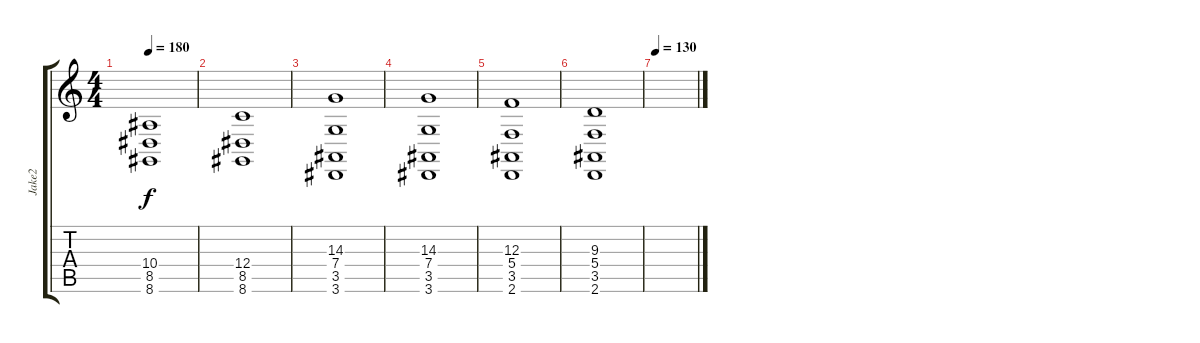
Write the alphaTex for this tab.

\track ("Jake2" "Jake2") {instrument stringensemble1}
\staff {score tabs}
\tuning (D4 A3 F3 C3 G2 C2) {hide}
\ts (4 4)
\tempo 180
\clef g2
\ks c
(10.4 8.5 8.6).1{dy f} |
(12.4 8.5 8.6).1 |
(14.3 7.4 3.5 3.6).1 |
(14.3 7.4 3.5 3.6).1 |
(12.3 5.4 3.5 2.6).1 |
(9.3 5.4 3.5 2.6).1 |
\tempo 130
